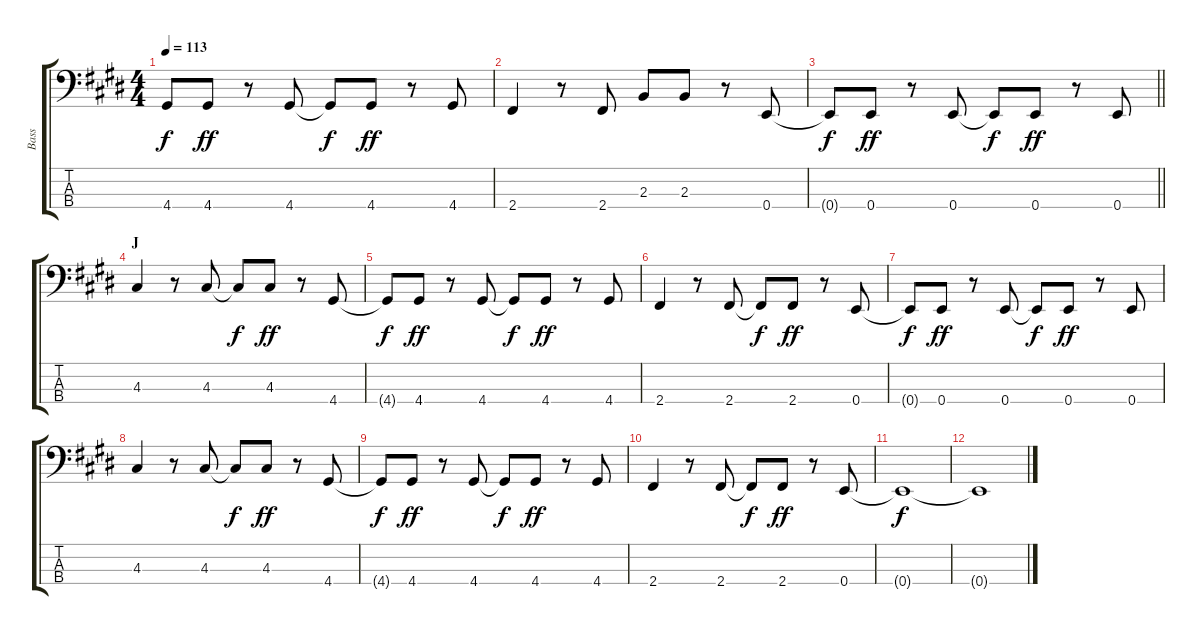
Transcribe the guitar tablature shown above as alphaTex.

\track ("Bass" "Bass") {instrument electricbassfinger}
\staff {score tabs}
\tuning (G2 D2 A1 E1) {hide}
\ts (4 4)
\tempo 113
\clef f4
\ks e
4.4{t}.8{dy f} 4.4.8{dy ff} r.8 4.4.8 4.4{t}.8{dy f} 4.4.8{dy ff} r.8 4.4.8 |
2.4.4 r.8 2.4.8 2.3.8 2.3.8 r.8 0.4.8 |
\barLineRight lightlight
0.4{t}.8{dy f} 0.4.8{dy ff} r.8 0.4.8 0.4{t}.8{dy f} 0.4.8{dy ff} r.8 0.4.8 |
\section ("" "J")
4.3.4 r.8 4.3.8 4.3{t}.8{dy f} 4.3.8{dy ff} r.8 4.4.8 |
4.4{t}.8{dy f} 4.4.8{dy ff} r.8 4.4.8 4.4{t}.8{dy f} 4.4.8{dy ff} r.8 4.4.8 |
2.4.4 r.8 2.4.8 2.4{t}.8{dy f} 2.4.8{dy ff} r.8 0.4.8 |
0.4{t}.8{dy f} 0.4.8{dy ff} r.8 0.4.8 0.4{t}.8{dy f} 0.4.8{dy ff} r.8 0.4.8 |
4.3.4 r.8 4.3.8 4.3{t}.8{dy f} 4.3.8{dy ff} r.8 4.4.8 |
4.4{t}.8{dy f} 4.4.8{dy ff} r.8 4.4.8 4.4{t}.8{dy f} 4.4.8{dy ff} r.8 4.4.8 |
2.4.4 r.8 2.4.8 2.4{t}.8{dy f} 2.4.8{dy ff} r.8 0.4.8 |
0.4{t}.1{dy f} |
0.4{t}.1
